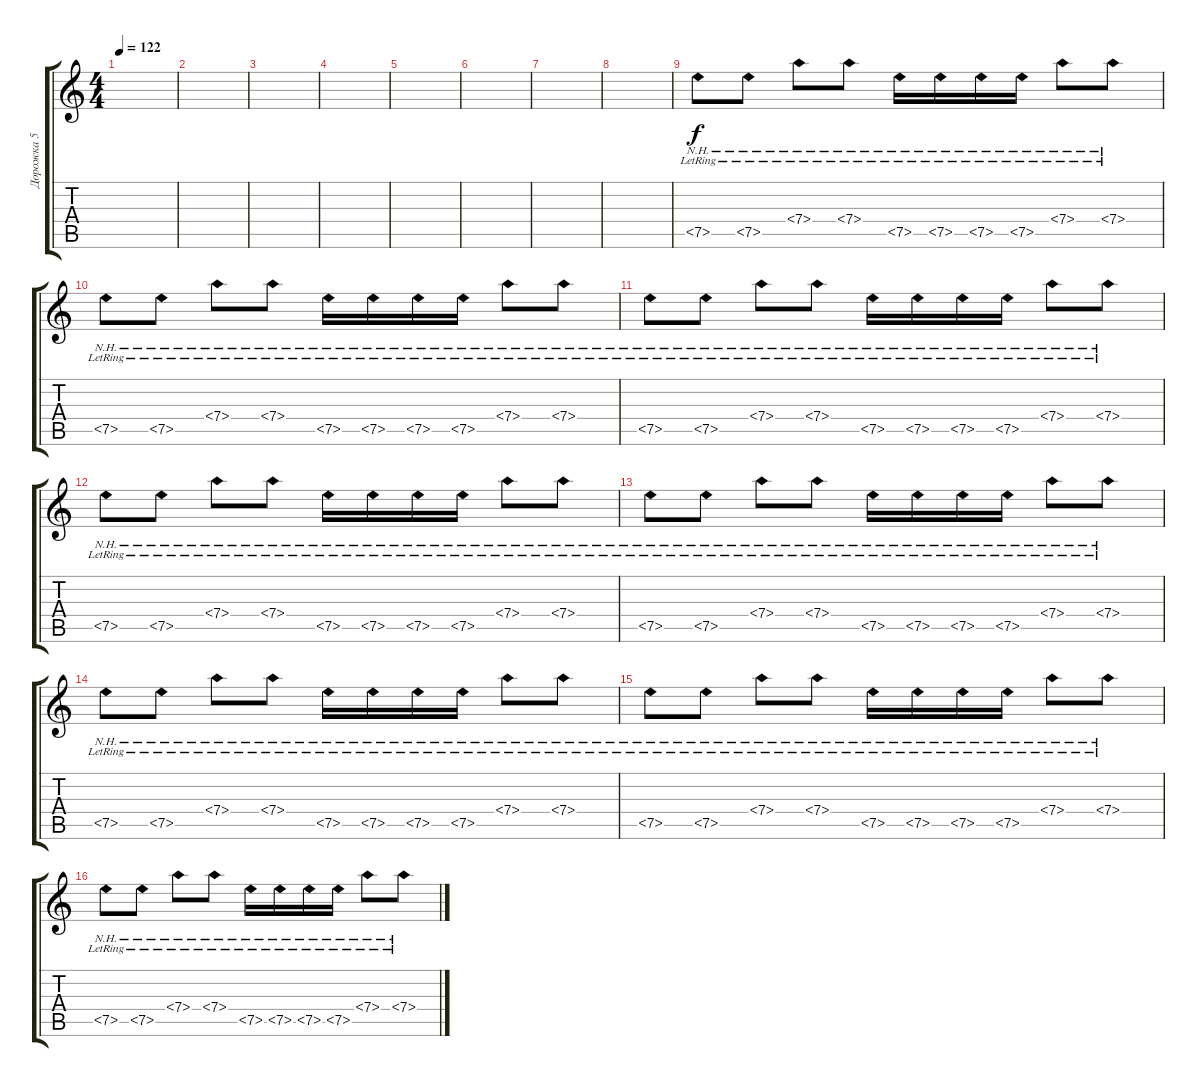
\track ("Дорожка 5" "Дорожка 5") {instrument acousticguitarsteel}
\staff {score tabs}
\tuning (E4 B3 G3 D3 A2 E2) {hide}
\ts (4 4)
\tempo 122
\clef g2
\ks c
|
|
|
|
|
|
|
|
7.5{nh lr}.8 7.5{nh lr}.8 7.4{nh lr}.8 7.4{nh lr}.8 7.5{nh lr}.16 7.5{nh lr}.16 7.5{nh lr}.16 7.5{nh lr}.16 7.4{nh lr}.8 7.4{nh lr}.8 |
7.5{nh lr}.8 7.5{nh lr}.8 7.4{nh lr}.8 7.4{nh lr}.8 7.5{nh lr}.16 7.5{nh lr}.16 7.5{nh lr}.16 7.5{nh lr}.16 7.4{nh lr}.8 7.4{nh lr}.8 |
7.5{nh lr}.8 7.5{nh lr}.8 7.4{nh lr}.8 7.4{nh lr}.8 7.5{nh lr}.16 7.5{nh lr}.16 7.5{nh lr}.16 7.5{nh lr}.16 7.4{nh lr}.8 7.4{nh lr}.8 |
7.5{nh lr}.8 7.5{nh lr}.8 7.4{nh lr}.8 7.4{nh lr}.8 7.5{nh lr}.16 7.5{nh lr}.16 7.5{nh lr}.16 7.5{nh lr}.16 7.4{nh lr}.8 7.4{nh lr}.8 |
7.5{nh lr}.8 7.5{nh lr}.8 7.4{nh lr}.8 7.4{nh lr}.8 7.5{nh lr}.16 7.5{nh lr}.16 7.5{nh lr}.16 7.5{nh lr}.16 7.4{nh lr}.8 7.4{nh lr}.8 |
7.5{nh lr}.8 7.5{nh lr}.8 7.4{nh lr}.8 7.4{nh lr}.8 7.5{nh lr}.16 7.5{nh lr}.16 7.5{nh lr}.16 7.5{nh lr}.16 7.4{nh lr}.8 7.4{nh lr}.8 |
7.5{nh lr}.8 7.5{nh lr}.8 7.4{nh lr}.8 7.4{nh lr}.8 7.5{nh lr}.16 7.5{nh lr}.16 7.5{nh lr}.16 7.5{nh lr}.16 7.4{nh lr}.8 7.4{nh lr}.8 |
7.5{nh lr}.8 7.5{nh lr}.8 7.4{nh lr}.8 7.4{nh lr}.8 7.5{nh lr}.16 7.5{nh lr}.16 7.5{nh lr}.16 7.5{nh lr}.16 7.4{nh lr}.8 7.4{nh lr}.8
